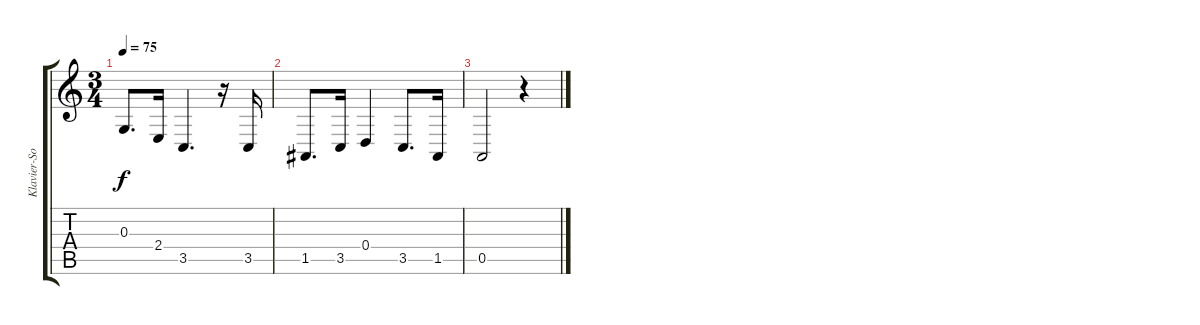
\track ("Klavier-Solo" "Klavier-So") {instrument brightacousticpiano}
\staff {score tabs}
\tuning (E4 B3 G3 D3 A2 E2) {hide}
\ts (3 4)
\tempo 75
\clef g2
\ks c
0.3.8{d dy f} 2.4.16 3.5.4{d} r.16 3.5.16 |
1.5.8{d} 3.5.16 0.4.4 3.5.8{d} 1.5.16 |
0.5.2 r.4
